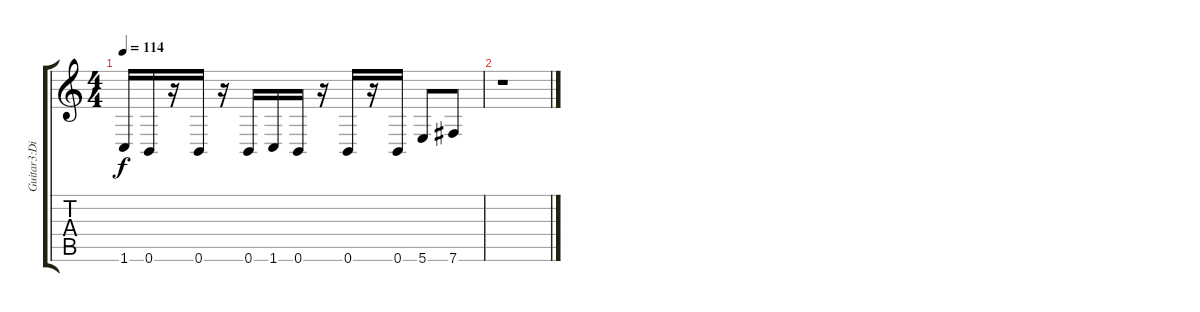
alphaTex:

\track ("Guitar3:Distortion<1 Half Down, 6th=B>" "Guitar3:Di") {instrument distortionguitar}
\staff {score tabs}
\tuning (Db4 Ab3 E3 B2 Gb2 B1) {hide}
\ts (4 4)
\tempo 114
\clef g2
\ks c
1.6.16{dy f} 0.6.16 r.16 0.6.16 r.16 0.6.16 1.6.16 0.6.16 r.16 0.6.16 r.16 0.6.16 5.6.8 7.6.8 |
r.1
